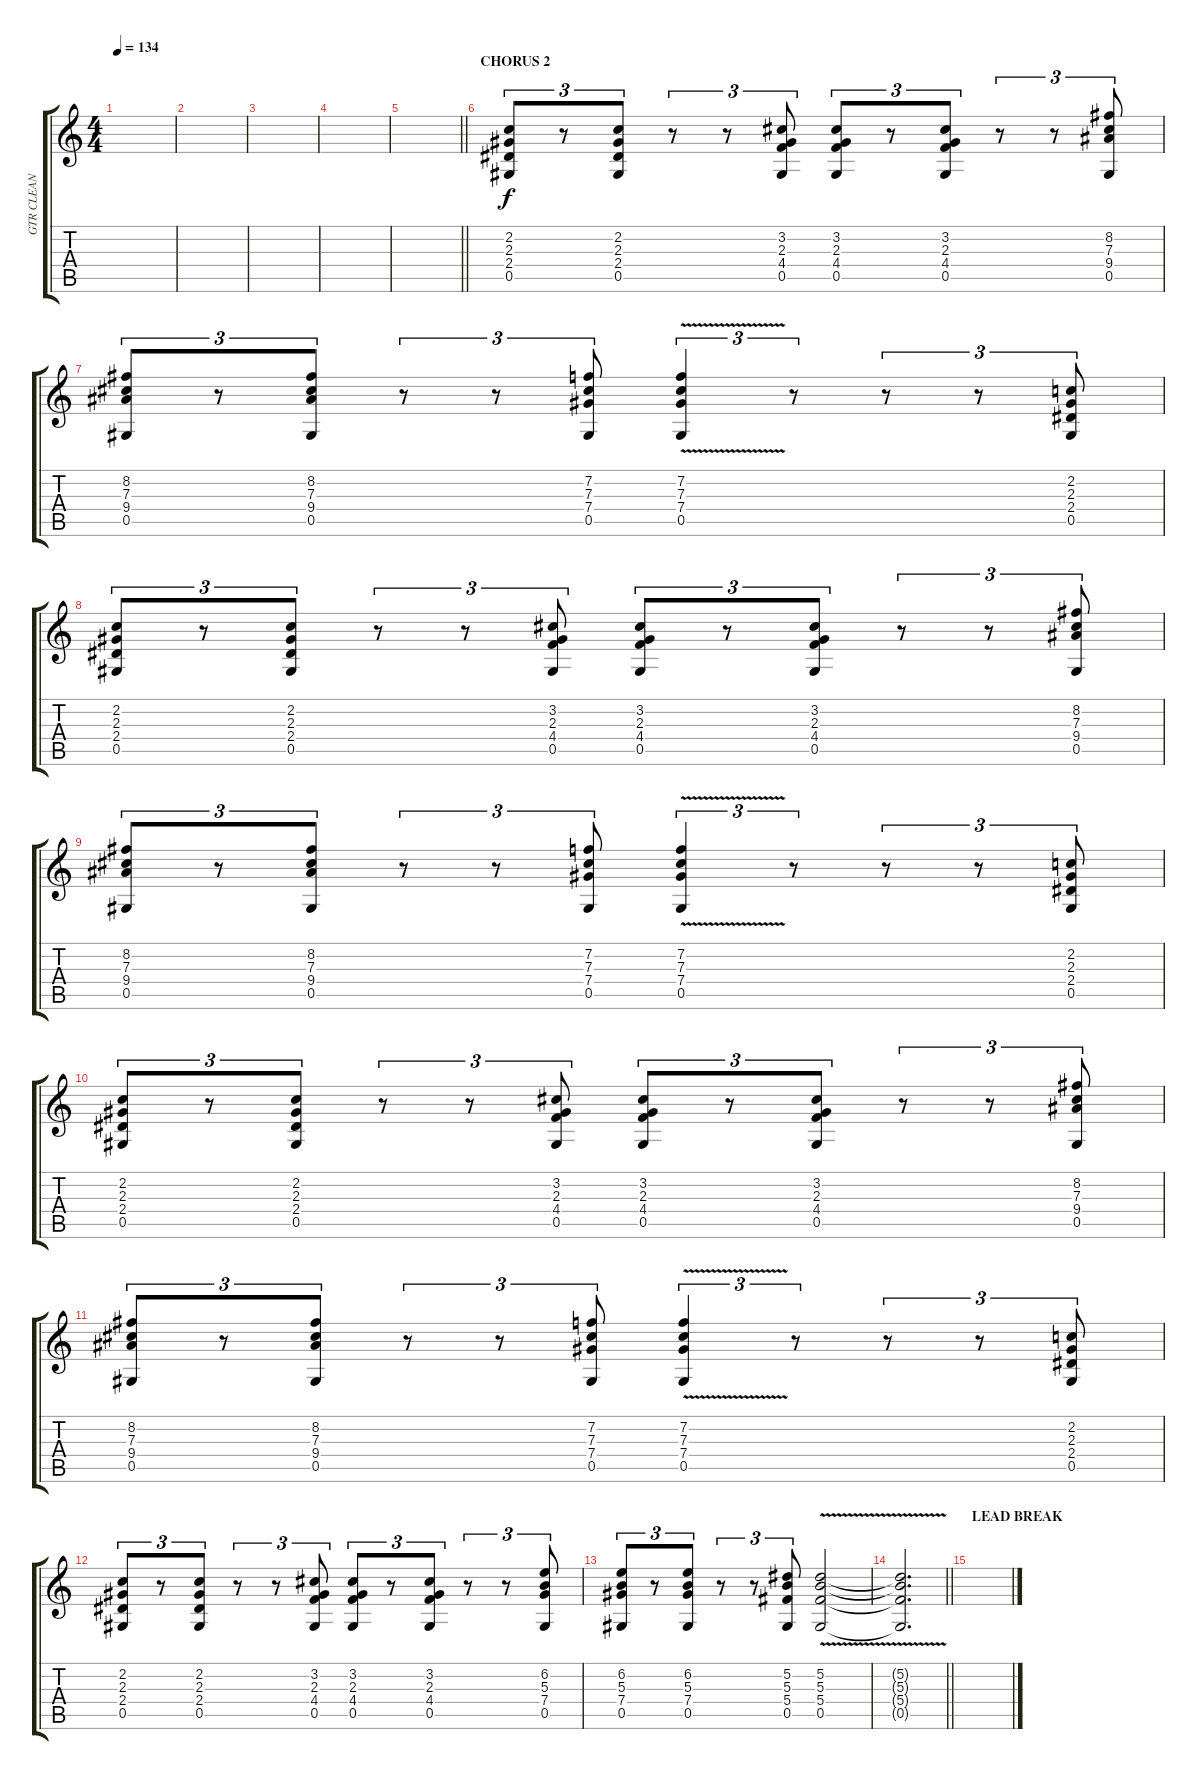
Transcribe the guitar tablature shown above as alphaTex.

\track ("GTR CLEAN" "GTR CLEAN") {instrument acousticguitarsteel}
\staff {score tabs}
\tuning (Eb4 Bb3 Gb3 Db3 Ab2 Eb2) {hide}
\ts (4 4)
\tempo 134
\clef g2
\ks c
|
|
|
|
\barLineRight lightlight
|
\section ("" "CHORUS 2")
(2.2 2.3 2.4 0.5).8{tu (3 2)} r.8{tu (3 2)} (2.2 2.3 2.4 0.5).8{tu (3 2)} r.8{tu (3 2)} r.8{tu (3 2)} (3.2 2.3 4.4 0.5).8{tu (3 2)} (3.2 2.3 4.4 0.5).8{tu (3 2)} r.8{tu (3 2)} (3.2 2.3 4.4 0.5).8{tu (3 2)} r.8{tu (3 2)} r.8{tu (3 2)} (8.2 7.3 9.4 0.5).8{tu (3 2)} |
(8.2 7.3 9.4 0.5).8{tu (3 2)} r.8{tu (3 2)} (8.2 7.3 9.4 0.5).8{tu (3 2)} r.8{tu (3 2)} r.8{tu (3 2)} (7.2 7.3 7.4 0.5).8{tu (3 2)} (7.2{v} 7.3{v} 7.4{v} 0.5).4{tu (3 2)} r.8{tu (3 2)} r.8{tu (3 2)} r.8{tu (3 2)} (2.2 2.3 2.4 0.5).8{tu (3 2)} |
(2.2 2.3 2.4 0.5).8{tu (3 2)} r.8{tu (3 2)} (2.2 2.3 2.4 0.5).8{tu (3 2)} r.8{tu (3 2)} r.8{tu (3 2)} (3.2 2.3 4.4 0.5).8{tu (3 2)} (3.2 2.3 4.4 0.5).8{tu (3 2)} r.8{tu (3 2)} (3.2 2.3 4.4 0.5).8{tu (3 2)} r.8{tu (3 2)} r.8{tu (3 2)} (8.2 7.3 9.4 0.5).8{tu (3 2)} |
(8.2 7.3 9.4 0.5).8{tu (3 2)} r.8{tu (3 2)} (8.2 7.3 9.4 0.5).8{tu (3 2)} r.8{tu (3 2)} r.8{tu (3 2)} (7.2 7.3 7.4 0.5).8{tu (3 2)} (7.2{v} 7.3{v} 7.4{v} 0.5).4{tu (3 2)} r.8{tu (3 2)} r.8{tu (3 2)} r.8{tu (3 2)} (2.2 2.3 2.4 0.5).8{tu (3 2)} |
(2.2 2.3 2.4 0.5).8{tu (3 2)} r.8{tu (3 2)} (2.2 2.3 2.4 0.5).8{tu (3 2)} r.8{tu (3 2)} r.8{tu (3 2)} (3.2 2.3 4.4 0.5).8{tu (3 2)} (3.2 2.3 4.4 0.5).8{tu (3 2)} r.8{tu (3 2)} (3.2 2.3 4.4 0.5).8{tu (3 2)} r.8{tu (3 2)} r.8{tu (3 2)} (8.2 7.3 9.4 0.5).8{tu (3 2)} |
(8.2 7.3 9.4 0.5).8{tu (3 2)} r.8{tu (3 2)} (8.2 7.3 9.4 0.5).8{tu (3 2)} r.8{tu (3 2)} r.8{tu (3 2)} (7.2 7.3 7.4 0.5).8{tu (3 2)} (7.2{v} 7.3{v} 7.4{v} 0.5).4{tu (3 2)} r.8{tu (3 2)} r.8{tu (3 2)} r.8{tu (3 2)} (2.2 2.3 2.4 0.5).8{tu (3 2)} |
(2.2 2.3 2.4 0.5).8{tu (3 2)} r.8{tu (3 2)} (2.2 2.3 2.4 0.5).8{tu (3 2)} r.8{tu (3 2)} r.8{tu (3 2)} (3.2 2.3 4.4 0.5).8{tu (3 2)} (3.2 2.3 4.4 0.5).8{tu (3 2)} r.8{tu (3 2)} (3.2 2.3 4.4 0.5).8{tu (3 2)} r.8{tu (3 2)} r.8{tu (3 2)} (6.2 5.3 7.4 0.5).8{tu (3 2)} |
(6.2 5.3 7.4 0.5).8{tu (3 2)} r.8{tu (3 2)} (6.2 5.3 7.4 0.5).8{tu (3 2)} r.8{tu (3 2)} r.8{tu (3 2)} (5.2 5.3 5.4 0.5).8{tu (3 2)} (5.2{v} 5.3{v} 5.4{v} 0.5).2 |
\barLineRight lightlight
(5.2{t} 5.3{t} 5.4{t} 0.5{t}).2{d} |
\section ("" "LEAD BREAK")
